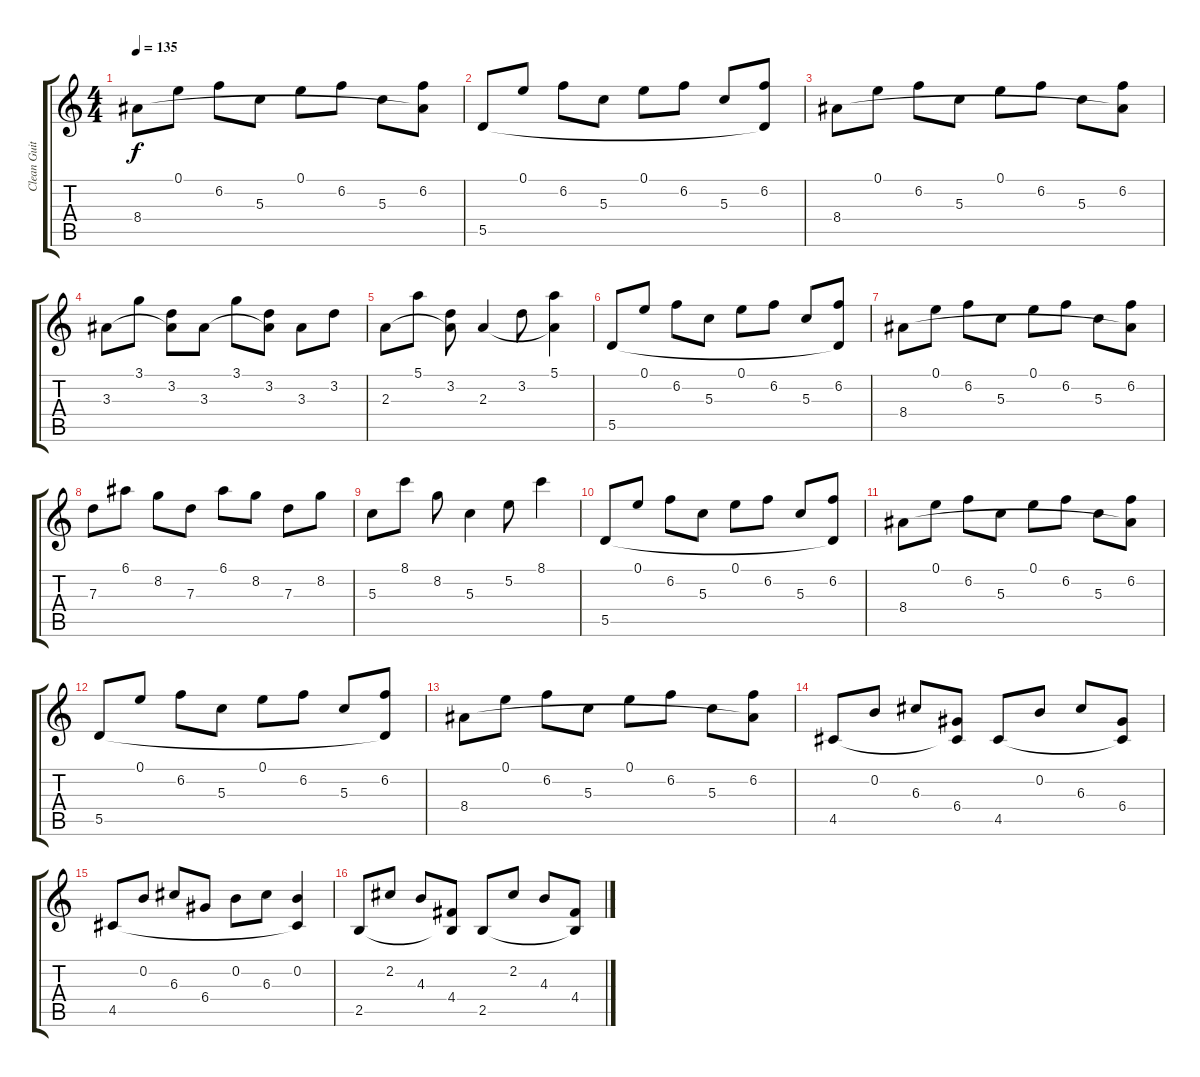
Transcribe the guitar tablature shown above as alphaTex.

\track ("Clean Guitar" "Clean Guit") {instrument electricguitarclean}
\staff {score tabs}
\tuning (E4 B3 G3 D3 A2 E2) {hide}
\ts (4 4)
\tempo 135
\clef g2
\ks c
8.4.8{dy f} 0.1.8 6.2.8 5.3.8 0.1.8 6.2.8 5.3.8 (6.2 8.4{t}).8 |
5.5.8 0.1.8 6.2.8 5.3.8 0.1.8 6.2.8 5.3.8 (6.2 5.5{t}).8 |
8.4.8 0.1.8 6.2.8 5.3.8 0.1.8 6.2.8 5.3.8 (6.2 8.4{t}).8 |
3.3.8 3.1.8 (3.2 3.3{t}).8 3.3.8 3.1.8 (3.2 3.3{t}).8 3.3.8 3.2.8 |
2.3.8 5.1.8 (3.2 2.3{t}).8 2.3.4 3.2.8 (5.1 2.3{t}).4 |
5.5.8 0.1.8 6.2.8 5.3.8 0.1.8 6.2.8 5.3.8 (6.2 5.5{t}).8 |
8.4.8 0.1.8 6.2.8 5.3.8 0.1.8 6.2.8 5.3.8 (6.2 8.4{t}).8 |
7.3.8 6.1.8 8.2.8 7.3.8 6.1.8 8.2.8 7.3.8 8.2.8 |
5.3.8 8.1.8 8.2.8 5.3.4 5.2.8 8.1.4 |
5.5.8 0.1.8 6.2.8 5.3.8 0.1.8 6.2.8 5.3.8 (6.2 5.5{t}).8 |
8.4.8 0.1.8 6.2.8 5.3.8 0.1.8 6.2.8 5.3.8 (6.2 8.4{t}).8 |
5.5.8 0.1.8 6.2.8 5.3.8 0.1.8 6.2.8 5.3.8 (6.2 5.5{t}).8 |
8.4.8 0.1.8 6.2.8 5.3.8 0.1.8 6.2.8 5.3.8 (6.2 8.4{t}).8 |
4.5.8 0.2.8 6.3.8 (6.4 4.5{t}).8 4.5.8 0.2.8 6.3.8 (6.4 4.5{t}).8 |
4.5.8 0.2.8 6.3.8 6.4.8 0.2.8 6.3.8 (0.2 4.5{t}).4 |
2.5.8 2.2.8 4.3.8 (4.4 2.5{t}).8 2.5.8 2.2.8 4.3.8 (4.4 2.5{t}).8
